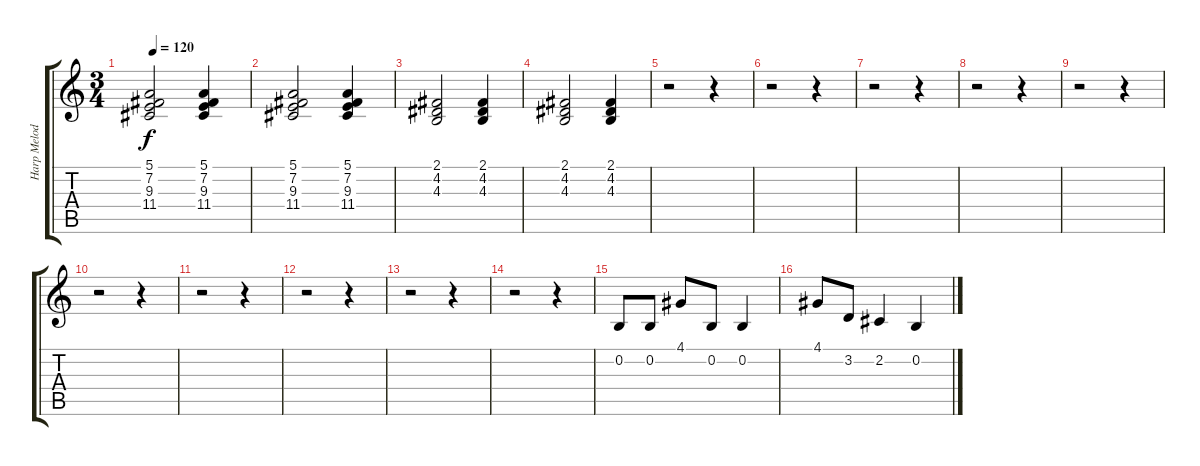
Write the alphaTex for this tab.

\track ("Harp Melody" "Harp Melod") {instrument orchestralharp}
\staff {score tabs}
\tuning (E4 B3 G3 D3 A2 E2) {hide}
\ts (3 4)
\tempo 120
\clef g2
\ks c
(5.1 7.2 9.3 11.4).2{dy f} (5.1 7.2 9.3 11.4).4 |
(5.1 7.2 9.3 11.4).2 (5.1 7.2 9.3 11.4).4 |
(2.1 4.2 4.3).2 (2.1 4.2 4.3).4 |
(2.1 4.2 4.3).2 (2.1 4.2 4.3).4 |
r.2 r.4 |
r.2 r.4 |
r.2 r.4 |
r.2 r.4 |
r.2 r.4 |
r.2 r.4 |
r.2 r.4 |
r.2 r.4 |
r.2 r.4 |
r.2 r.4 |
0.2.8 0.2.8 4.1.8 0.2.8 0.2.4 |
4.1.8 3.2.8 2.2.4 0.2.4
